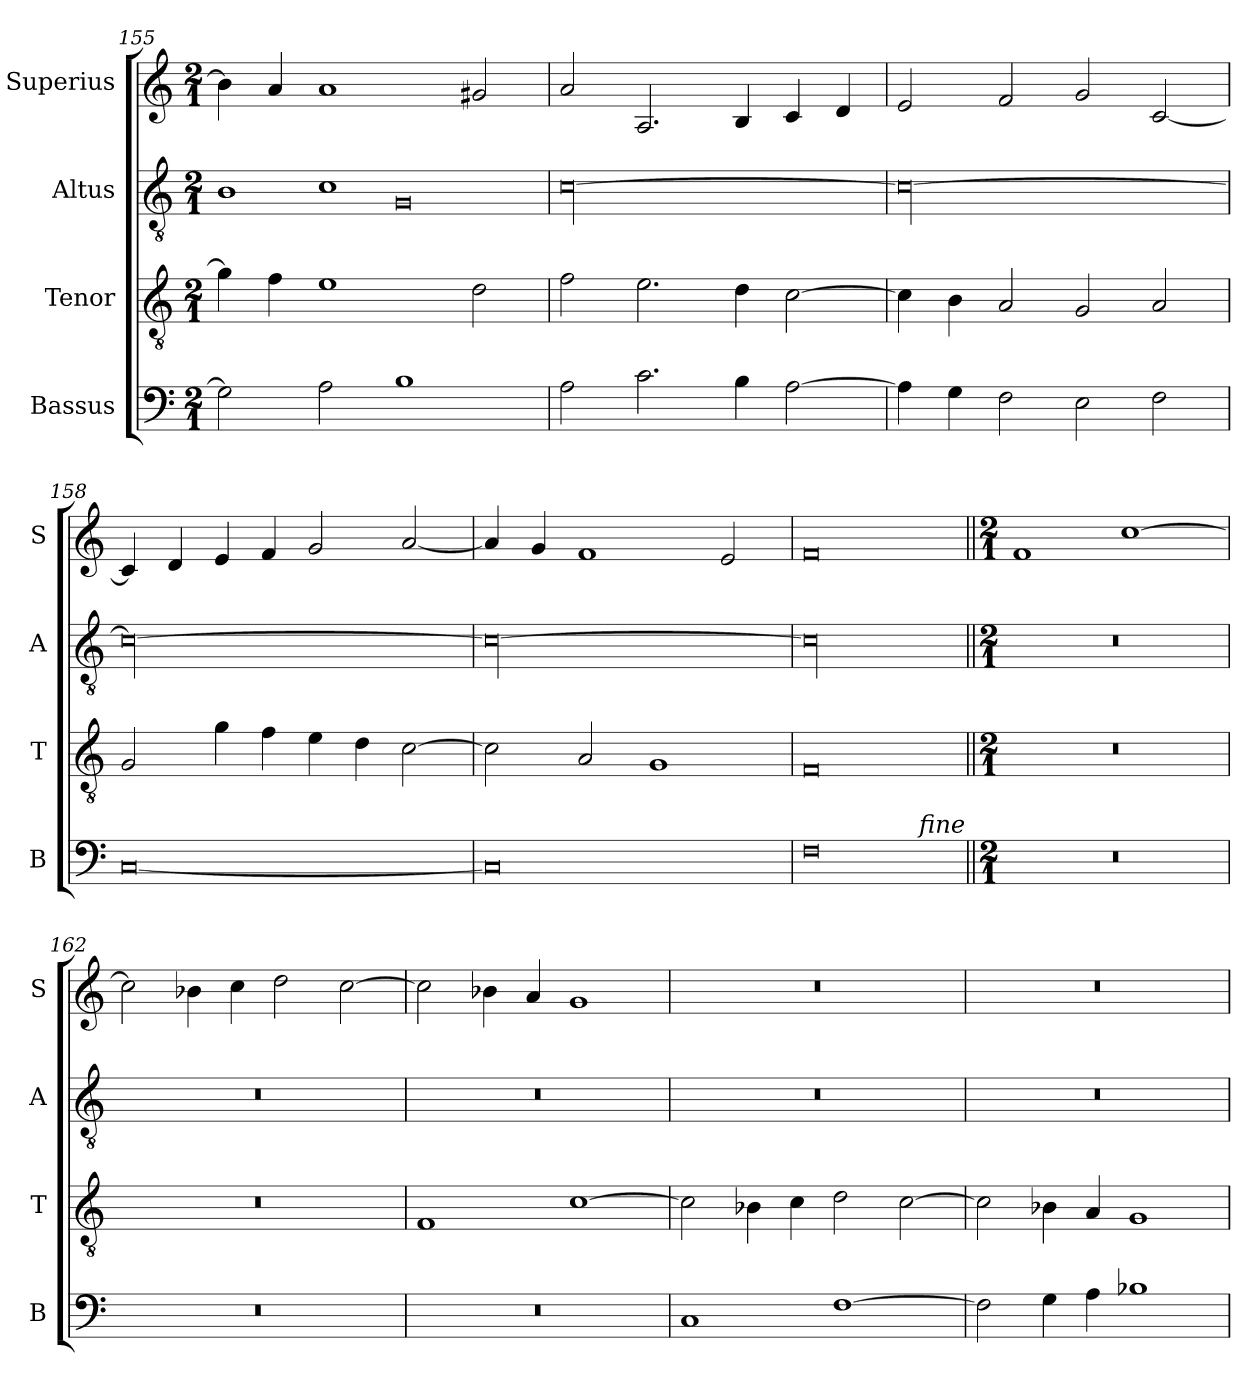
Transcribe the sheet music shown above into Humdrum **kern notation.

**kern	**kern	**kern	**kern
*part4	*part3	*part2	*part1
*staff4	*staff3	*staff2	*staff1
*I"Bassus	*I"Tenor	*I"Altus	*I"Superius
*I'B	*I'T	*I'A	*I'S
*clefF4	*clefGv2	*clefGv2	*clefG2
*k[]	*k[]	*k[]	*k[]
*M2/1	*M2/1	*M2/1	*M2/1
=155	=155	=155	=155
!	!	!LO:N:vis=1	!
2G\]	4g\]	2B	4b\]
.	4f\	.	4a/
!	!	!LO:N:vis=1	!
2A\	1e	2c	1a
!	!	!LO:N:vis=0	!
1B	.	1G	.
.	2d\	.	2g#X/
=156	=156	=156	=156
!	!	!LO:N:vis=00	!
2A\	2f\	[0c	2a/
2.c\	2.e\	.	2.A/
4B\	4d\	.	4B/
[2A\	[2c\	.	4c/
.	.	.	4d/
=157	=157	=157	=157
!	!	!LO:N:vis=00	!
4A\]	4c\]	0c_	2e/
4G\	4B\	.	.
2F\	2A/	.	2f/
2E\	2G/	.	2g/
2F\	2A/	.	[2c/
=158	=158	=158	=158
!	!	!LO:N:vis=00	!
[0C	2G/	0c_	4c/]
.	.	.	4d/
.	4g\	.	4e/
.	4f\	.	4f/
.	4e\	.	2g/
.	4d\	.	.
.	[2c\	.	[2a/
=159	=159	=159	=159
!	!	!LO:N:vis=00	!
0C]	2c\]	0c_	4a/]
.	.	.	4g/
.	2A/	.	1f
.	1G	.	.
.	.	.	2e/
=160	=160	=160	=160
!	!	!LO:N:vis=00	!
0F	0F	0c]	0f
!LO:TX:a:i:rj:t=fine	!	!	!
!!LO:LB:g=z
=161||	=161||	=161||	=161||
*M2/1	*M2/1	*M2/1	*M2/1
0r	0r	0r	1f
.	.	.	[1cc
=162	=162	=162	=162
0r	0r	0r	2cc\]
.	.	.	4b-X\
.	.	.	4cc\
.	.	.	2dd\
.	.	.	[2cc\
=163	=163	=163	=163
0r	1F	0r	2cc\]
.	.	.	4b-X\
.	.	.	4a/
.	[1c	.	1g
=164	=164	=164	=164
1C	2c\]	0r	0r
.	4B-X\	.	.
.	4c\	.	.
[1F	2d\	.	.
.	[2c\	.	.
=165	=165	=165	=165
2F\]	2c\]	0r	0r
4G\	4B-X\	.	.
4A\	4A/	.	.
1B-X	1G	.	.
=	=	=	=
*-	*-	*-	*-
